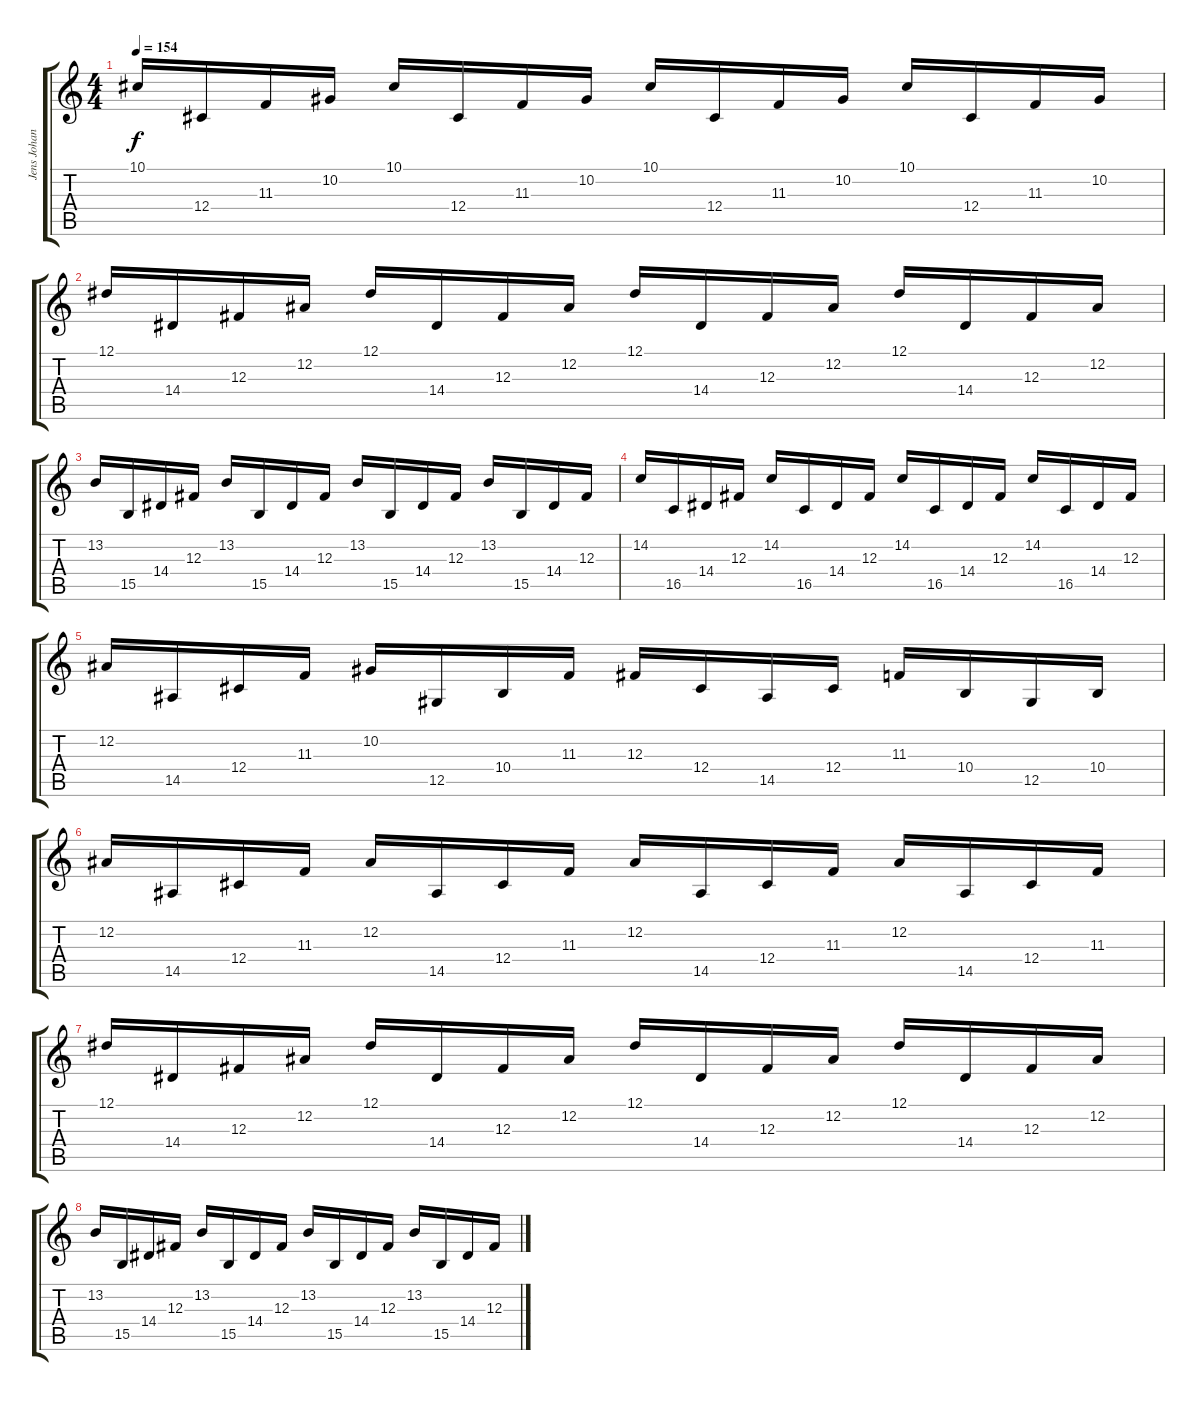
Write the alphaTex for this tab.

\track ("Jens Johansson - Keyboards" "Jens Johan") {instrument harpsichord}
\staff {score tabs}
\tuning (Eb4 Bb3 Gb3 Db3 Ab2 Eb2) {hide}
\ts (4 4)
\tempo 154
\clef g2
\ks c
10.1.16{dy f} 12.4.16 11.3.16 10.2.16 10.1.16 12.4.16 11.3.16 10.2.16 10.1.16 12.4.16 11.3.16 10.2.16 10.1.16 12.4.16 11.3.16 10.2.16 |
12.1.16 14.4.16 12.3.16 12.2.16 12.1.16 14.4.16 12.3.16 12.2.16 12.1.16 14.4.16 12.3.16 12.2.16 12.1.16 14.4.16 12.3.16 12.2.16 |
13.2.16 15.5.16 14.4.16 12.3.16 13.2.16 15.5.16 14.4.16 12.3.16 13.2.16 15.5.16 14.4.16 12.3.16 13.2.16 15.5.16 14.4.16 12.3.16 |
14.2.16 16.5.16 14.4.16 12.3.16 14.2.16 16.5.16 14.4.16 12.3.16 14.2.16 16.5.16 14.4.16 12.3.16 14.2.16 16.5.16 14.4.16 12.3.16 |
12.2.16 14.5.16 12.4.16 11.3.16 10.2.16 12.5.16 10.4.16 11.3.16 12.3.16 12.4.16 14.5.16 12.4.16 11.3.16 10.4.16 12.5.16 10.4.16 |
12.2.16 14.5.16 12.4.16 11.3.16 12.2.16 14.5.16 12.4.16 11.3.16 12.2.16 14.5.16 12.4.16 11.3.16 12.2.16 14.5.16 12.4.16 11.3.16 |
12.1.16 14.4.16 12.3.16 12.2.16 12.1.16 14.4.16 12.3.16 12.2.16 12.1.16 14.4.16 12.3.16 12.2.16 12.1.16 14.4.16 12.3.16 12.2.16 |
13.2.16 15.5.16 14.4.16 12.3.16 13.2.16 15.5.16 14.4.16 12.3.16 13.2.16 15.5.16 14.4.16 12.3.16 13.2.16 15.5.16 14.4.16 12.3.16
